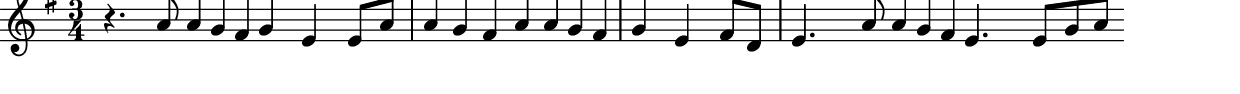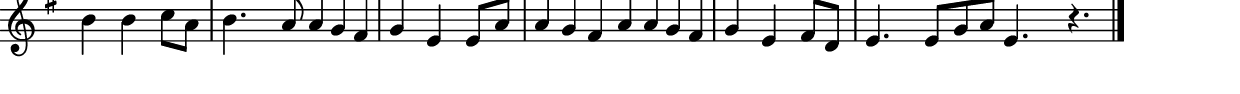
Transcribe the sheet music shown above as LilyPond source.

% MusicXML to Lilypond converter by Kovi

szovegAAA = \lyricmode {  "Was" "wol" -- "len" "wir" "trin" -- "ken," "sie" -- "ben" "Ta" -- "ge" "lang," "was" "wol" -- "len" "wir" "trin" -- "ken," "so" "ein" "Drust!" "Was" "woll" -- "len" "wir" "Durst!" "Es" "wird" "ge" -- "nug" "für" "al" -- "le" "sein," "wir" "trin" -- "ken" "zu" -- "sam" -- "men," "roll" "das" "Faß" "mal" "rein," "wir" "trin" -- "ken" "zu" -- "sam" -- "men," "nicht" "al" -- "lein!" "Es" "wird" "ge" -- "lein!"  }

% Analyzing...
% 1 parts
% 1 Staff
% forceBassClefActive = 
melody = {
% 59 notes in the part
% 1 voices

\new Staff
\new Voice {
% 59 notes
% 13 mesaures

% Measure 1
\clef "treble"
\key g \major
\time 3/4 
r4. a'8 \times 2/3 { a'8 g'8 fis'8  } 
% Measure 2
\repeat volta 2 {
\bar "|:" g'4 e'4 e'8 a'8 
% Measure 3
a'8 g'8 fis'8 a'8 \times 2/3 { a'8 g'8 fis'8  } 
% Measure 4
g'4 e'4 fis'8 d'8 
% Measure 5
}\alternative {
{e'4. a'8 \times 2/3 { a'8 g'8 fis'8  } \bar ":|" }
% Measure 6
{e'4. e'8 g'8 a'8 }
}
% Measure 7
\repeat volta 2 {
\bar "|:" \break
b'4 b'4 c''8 a'8 
% Measure 8
b'4. a'8 \times 2/3 { a'8 g'8 fis'8  } 
% Measure 9
g'4 e'4 e'8 a'8 
% Measure 10
a'8 g'8 fis'8 a'8 \times 2/3 { a'8 g'8 fis'8  } 
% Measure 11
g'4 e'4 fis'8 d'8 
% Measure 12
}\alternative {
{e'4. e'8 g'8 a'8 \bar ":|" }
% Measure 13
{e'4. r4. \bar "|." }
}
} % voice
} % melody


harmonies = \chordmode {
% 17 chords
\germanChords
s4 s8 d4 s8 e4:m s4 s4 d4 s4 s4 e4:m s4 d4 e4:m s4 d4 e4:m s4 s4 g4 s4 a4:m d4 s4 s4 e4:m s4 s4 d4 s4 s4 e4:m s4 d4 e4:m s4 s4 e4:m
}

\include "../../definitions.ly"
